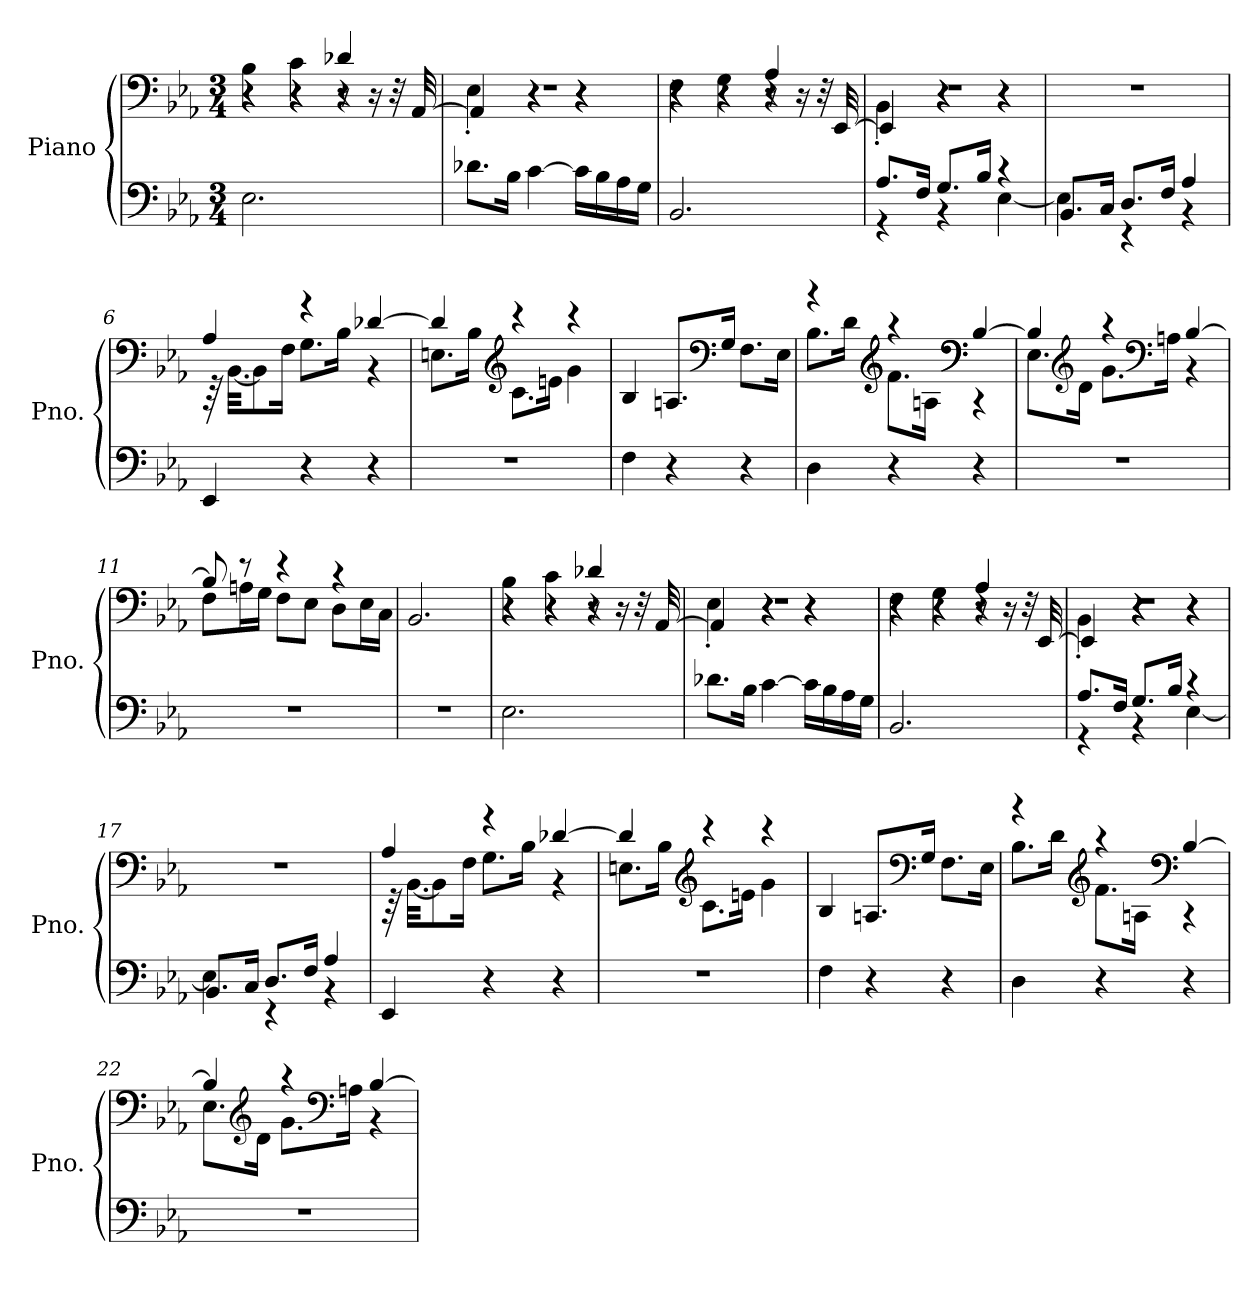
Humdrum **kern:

**kern	**kern
*part1	*part1
*staff2	*staff1
*I"Piano	*
*I'Pno.	*
*clefF4	*clefF4
*k[b-e-a-]	*k[b-e-a-]
*M3/4	*M3/4
*MM44	*MM44
=1	=1
*	*^
*	*	*^
2.E-\	4r	4B-\	4r
.	4r	4c\	4r
.	4d-X/	4r	8r
.	.	.	16r
.	.	.	32r
.	.	.	[32AA-/
=2	=2	=2	=2
8.d-X\L	2.r	4E-'\	4AA-/]
16B-\Jk	.	.	.
[4c\	.	4r	4r
16c\LL]	.	4r	4r
16B-\	.	.	.
16A-\	.	.	.
16G\JJ	.	.	.
=3	=3	=3	=3
2.BB-/	4r	4F\	4r
.	4r	4G\	4r
.	4A-/	4r	8r
.	.	.	16r
.	.	.	32r
.	.	.	[32EE-/
=4	=4	=4	=4
*^	*	*	*
8.A-/L	4r	2.r	4BB-'\	4EE-/]
16F/Jk	.	.	.	.
8.G/L	4r	.	4r	4r
16B-/Jk	.	.	.	.
4r	[4E-\	.	4r	4r
*	*	*v	*v	*v
=5	=5	=5
8.BB-/L	4E-\]	2.r
16C/Jk	.	.
8.D/L	4r	.
16F/Jk	.	.
4A-/	4r	.
*v	*v	*
!!LO:LB:g=z
=6	=6
*	*^
4EE-/	4A-/	64r
.	.	[32.BB-\KKL
.	.	8BB-\]
.	.	16F\Jk
4r	4r	8.G\L
.	.	16B-\Jk
4r	[4d-X/	4r
=7	=7	=7
2.r	4d-/]	8.En\L
.	.	16B-\Jk
*	*clefG2	*
.	4r	8.c\L
.	.	16en\Jk
.	4r	4g\
*	*v	*v
=8	=8
4F\	4B-/
4r	8.An/L
*	*clefF4
.	16G/Jk
4r	8.F\L
.	16E-\Jk
=9	=9
*	*^
4D\	4r	8.B-\L
.	.	16d\Jk
*	*clefG2	*
4r	4r	8.f\L
.	.	16An\Jk
*	*clefF4	*
4r	[4B-/	4r
!!LO:LB:g=z	!!
=10	=10	=10
2.r	4B-/]	8.E-\L
*	*clefG2	*
.	.	16d\Jk
.	4r	8.g\L
*	*clefF4	*
.	.	16An\Jk
.	[4B-/	4r
=11	=11	=11
2.r	8B-/]	8F\L
.	8r	16An\L
.	.	16G\JJ
.	4r	8F\L
.	.	8E-\J
.	4r	8D\L
.	.	16E-\L
.	.	16C\JJ
*	*v	*v
=12	=12
2.r	2.BB-/
=13	=13
*	*^
*	*	*^
2.E-\	4r	4B-\	4r
.	4r	4c\	4r
.	4d-X/	4r	8r
.	.	.	16r
.	.	.	32r
.	.	.	[32AA-/
=14	=14	=14	=14
8.d-X\L	2.r	4E-'\	4AA-/]
16B-\Jk	.	.	.
[4c\	.	4r	4r
16c\LL]	.	4r	4r
16B-\	.	.	.
16A-\	.	.	.
16G\JJ	.	.	.
!!LO:LB:g=z	!!	!!
=15	=15	=15	=15
2.BB-/	4r	4F\	4r
.	4r	4G\	4r
.	4A-/	4r	8r
.	.	.	16r
.	.	.	32r
.	.	.	[32EE-/
=16	=16	=16	=16
*^	*	*	*
8.A-/L	4r	2.r	4BB-'\	4EE-/]
16F/Jk	.	.	.	.
8.G/L	4r	.	4r	4r
16B-/Jk	.	.	.	.
4r	[4E-\	.	4r	4r
*	*	*v	*v	*v
=17	=17	=17
8.BB-/L	4E-\]	2.r
16C/Jk	.	.
8.D/L	4r	.
16F/Jk	.	.
4A-/	4r	.
*v	*v	*
=18	=18
*	*^
4EE-/	4A-/	64r
.	.	[32.BB-\KKL
.	.	8BB-\]
.	.	16F\Jk
4r	4r	8.G\L
.	.	16B-\Jk
4r	[4d-X/	4r
=19	=19	=19
2.r	4d-/]	8.En\L
.	.	16B-\Jk
*	*clefG2	*
.	4r	8.c\L
.	.	16en\Jk
.	4r	4g\
*	*v	*v
!!LO:LB:g=z
=20	=20
4F\	4B-/
4r	8.An/L
*	*clefF4
.	16G/Jk
4r	8.F\L
.	16E-\Jk
=21	=21
*	*^
4D\	4r	8.B-\L
.	.	16d\Jk
*	*clefG2	*
4r	4r	8.f\L
.	.	16An\Jk
*	*clefF4	*
4r	[4B-/	4r
=22	=22	=22
2.r	4B-/]	8.E-\L
*	*clefG2	*
.	.	16d\Jk
.	4r	8.g\L
*	*clefF4	*
.	.	16An\Jk
.	[4B-/	4r
*	*v	*v
=	=
*-	*-
